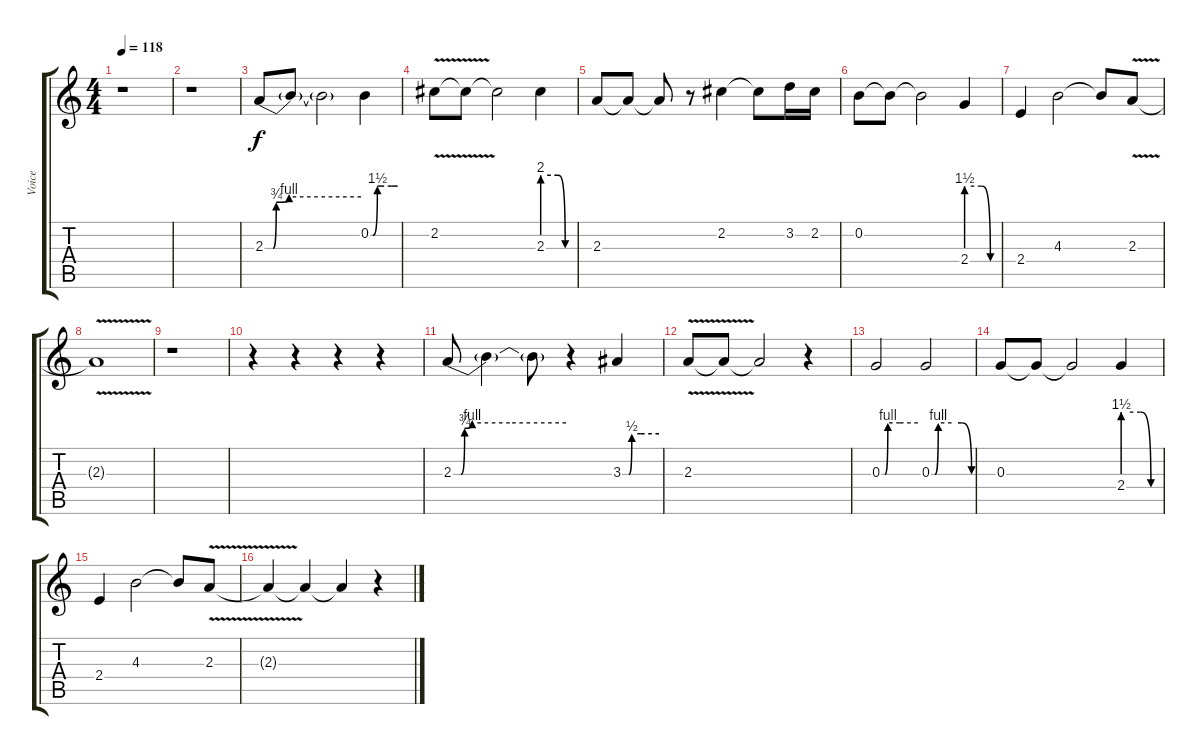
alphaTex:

\track ("Voice" "Voice") {instrument acousticguitarnylon}
\staff {score tabs}
\tuning (E4 B3 G3 D3 A2 E2) {hide}
\ts (4 4)
\tempo 118
\clef g2
\ks c
r.1{dy f} |
r.1 |
2.3{be (custom 0 0 5 0 7 3 15 4 60 4)}.8 2.3{t}.8 2.3{t}.2 0.2{be (custom 0 0 5 0 15 6 30 6 46 6 60 6)}.4 |
2.2{v}.8 2.2{t}.8 2.2{t}.2 2.3{be (custom 0 8 30 8 44 0 60 0)}.4 |
2.3.8 2.3{t}.8 2.3{t}.8 r.8 2.2.4 2.2{t}.8 3.2.16 2.2.16 |
0.2.8 0.2{t}.8 0.2{t}.2 2.4{be (custom 0 6 29 6 46 0 60 0)}.4 |
2.4.4 4.3.2 4.3{t}.8 2.3{v}.8 |
2.3{t}.1 |
r.1 |
r.4 r.4 r.4 r.4 |
2.3{be (custom 0 0 4 0 6 3 10 4 30 4 60 4)}.8 2.3{t}.4 2.3{t}.8 r.4 3.3{be (custom 0 0 10 0 15 2 30 2 60 2)}.4 |
2.3{v}.8 2.3{t}.8 2.3{t}.2 r.4 |
0.3{be (custom 0 0 5 0 10 4 30 4 60 4)}.2 0.3{be (custom 0 0 5 0 10 4 30 4 45 4 60 0)}.2 |
0.3.8 0.3{t}.8 0.3{t}.2 2.4{be (custom 0 6 29 6 46 0 60 0)}.4 |
2.4.4 4.3.2 4.3{t}.8 2.3{v}.8 |
2.3{t}.4 2.3{t}.4 2.3{t}.4 r.4
